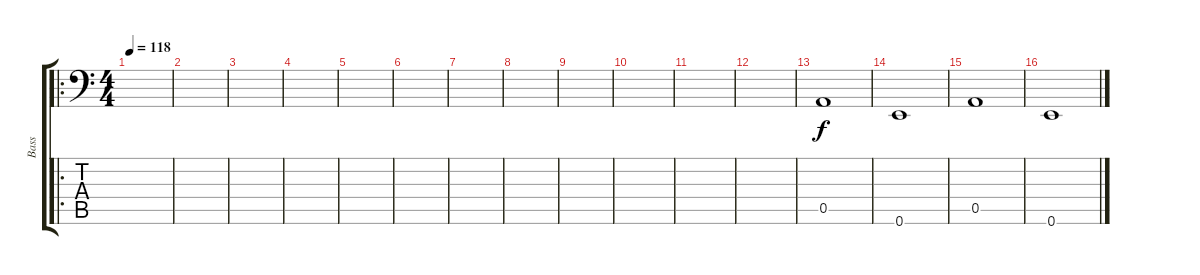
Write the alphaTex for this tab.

\track ("Bass" "Bass") {instrument electricbassfinger}
\staff {score tabs}
\tuning (E3 B2 G2 D2 A1 E1) {hide}
\ro
\ts (4 4)
\tempo 118
\clef f4
\ks c
|
|
|
|
|
|
|
|
|
|
|
|
0.5.1 |
0.6.1 |
0.5.1 |
0.6.1
